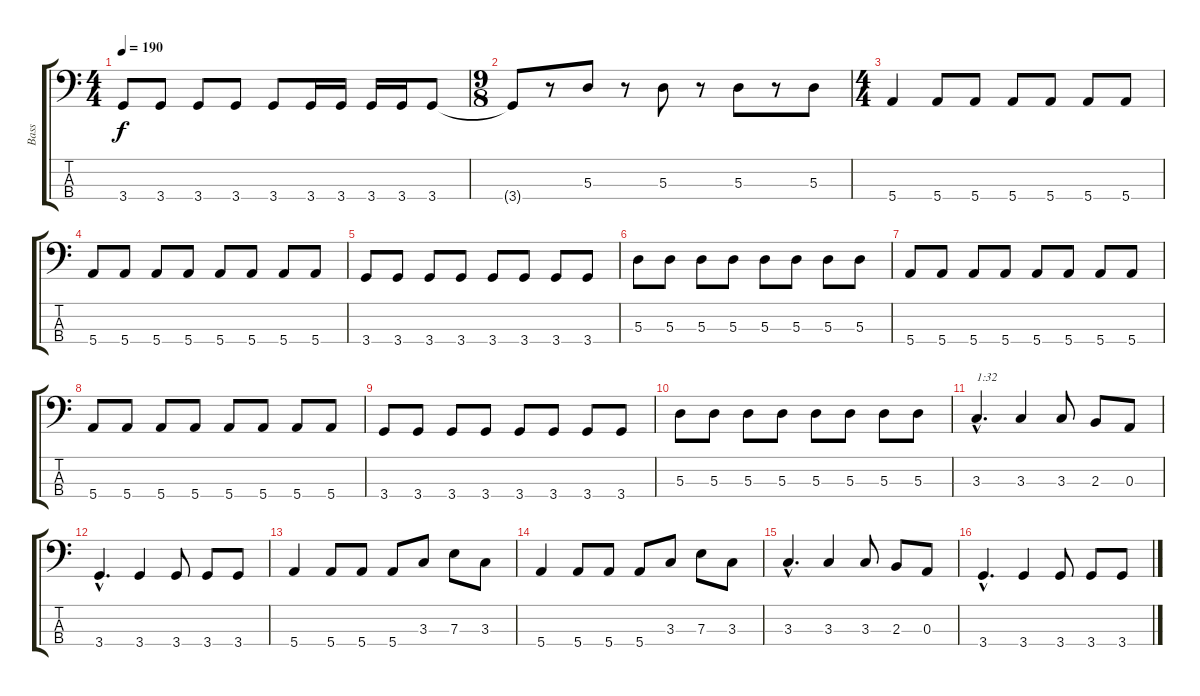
\track ("Bass" "Bass") {instrument electricbassfinger}
\staff {score tabs}
\tuning (G2 D2 A1 E1) {hide}
\ts (4 4)
\tempo 190
\clef f4
\ks c
3.4.8{dy f} 3.4.8 3.4.8 3.4.8 3.4.8 3.4.16 3.4.16 3.4.16 3.4.16 3.4.8 |
\ts (9 8)
3.4{t}.8 r.8 5.3.8 r.8 5.3.8 r.8 5.3.8 r.8 5.3.8 |
\ts (4 4)
5.4.4 5.4.8 5.4.8 5.4.8 5.4.8 5.4.8 5.4.8 |
5.4.8 5.4.8 5.4.8 5.4.8 5.4.8 5.4.8 5.4.8 5.4.8 |
3.4.8 3.4.8 3.4.8 3.4.8 3.4.8 3.4.8 3.4.8 3.4.8 |
5.3.8 5.3.8 5.3.8 5.3.8 5.3.8 5.3.8 5.3.8 5.3.8 |
5.4.8 5.4.8 5.4.8 5.4.8 5.4.8 5.4.8 5.4.8 5.4.8 |
5.4.8 5.4.8 5.4.8 5.4.8 5.4.8 5.4.8 5.4.8 5.4.8 |
3.4.8 3.4.8 3.4.8 3.4.8 3.4.8 3.4.8 3.4.8 3.4.8 |
5.3.8 5.3.8 5.3.8 5.3.8 5.3.8 5.3.8 5.3.8 5.3.8 |
3.3{hac}.4{d txt "1:32"} 3.3.4 3.3.8 2.3.8 0.3.8 |
3.4{hac}.4{d} 3.4.4 3.4.8 3.4.8 3.4.8 |
5.4.4 5.4.8 5.4.8 5.4.8 3.3.8 7.3.8 3.3.8 |
5.4.4 5.4.8 5.4.8 5.4.8 3.3.8 7.3.8 3.3.8 |
3.3{hac}.4{d} 3.3.4 3.3.8 2.3.8 0.3.8 |
3.4{hac}.4{d} 3.4.4 3.4.8 3.4.8 3.4.8
